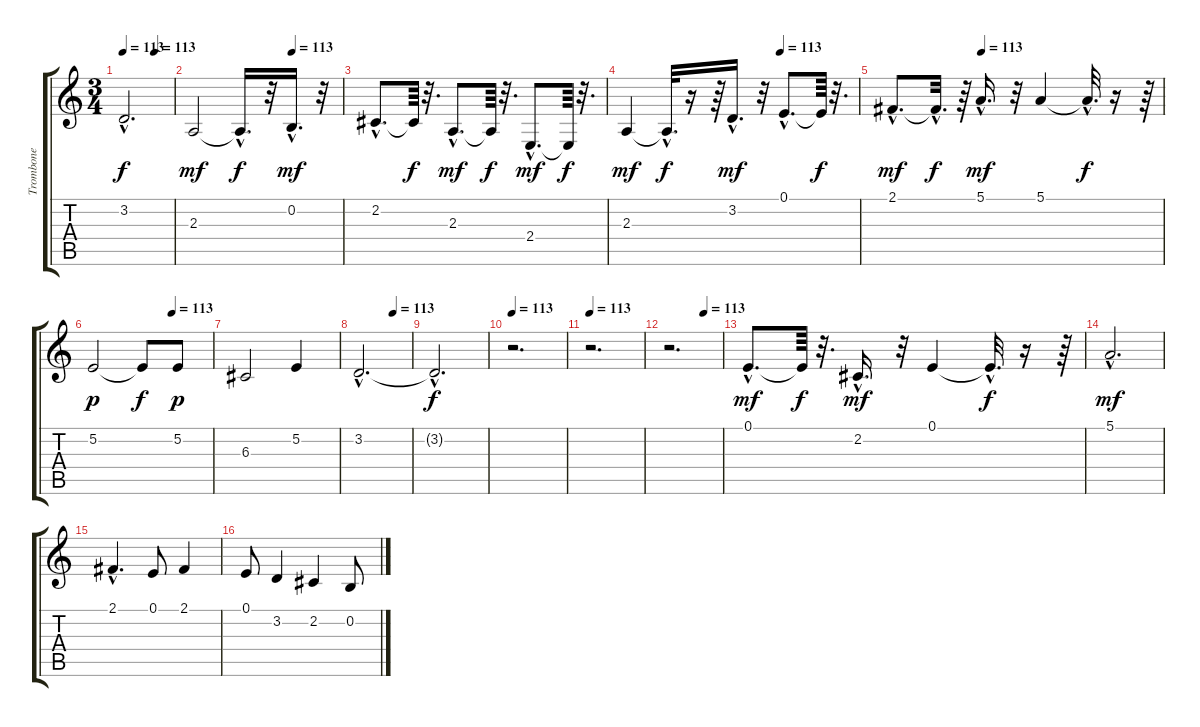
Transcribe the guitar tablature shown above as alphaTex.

\track ("Trombone" "Trombone") {instrument frenchhorn}
\staff {score tabs}
\tuning (E4 B3 G3 D3 A2 E2) {hide}
\ts (3 4)
\tempo 113
\tempo (113 0.625)
\clef g2
\ks c
3.2{hac t}.2{d dy f} |
\tempo (113 0.6666666666666666)
2.3.2{dy mf} 2.3{hac t}.16{d dy f} r.32 0.2{hac}.16{d dy mf} r.32 |
2.2{hac}.8{d} 2.2{t}.64{dy f} r.32{d} 2.3{hac}.8{d dy mf} 2.3{t}.64{dy f} r.32{d} 2.4{hac}.8{d dy mf} 2.4{t}.64{dy f} r.32{d} |
\tempo (113 0.6666666666666666)
2.3.4{dy mf} 2.3{hac t}.32{d dy f} r.16 r.64 3.2{hac}.16{d dy mf} r.32 0.1{hac}.8{d} 0.1{t}.64{dy f} r.32{d} |
\tempo (113 0.3333333333333333)
2.1{hac}.8{d dy mf} 2.1{hac t}.32{d dy f} r.64 5.1{hac}.16{d dy mf} r.32 5.1.4 5.1{hac t}.32{d dy f} r.16 r.64 |
\tempo (113 0.6666666666666666)
5.2.2{dy p} 5.2{t}.8{dy f} 5.2.8{dy p} |
6.3.2 5.2.4 |
\tempo (113 0.6666666666666666)
3.2{hac}.2{d} |
3.2{hac t}.2{d dy f} |
\tempo 113
r.2{d} |
\tempo 113
r.2{d} |
\tempo (113 0.6666666666666666)
r.2{d} |
0.1{hac}.8{d dy mf} 0.1{t}.64{dy f} r.32{d} 2.2{hac}.16{d dy mf} r.32 0.1.4 0.1{hac t}.32{d dy f} r.16 r.64 |
5.1{hac}.2{d dy mf} |
2.1{hac}.4{d} 0.1.8 2.1.4 |
0.1.8 3.2.4 2.2.4 0.2.8
